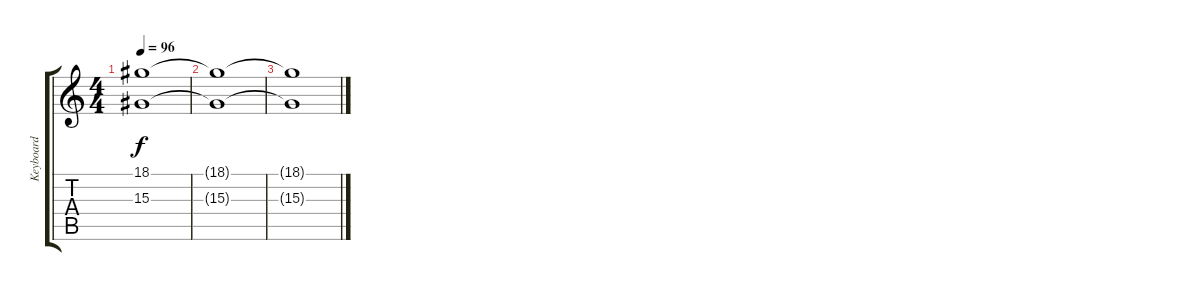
\track ("Keyboard" "Keyboard") {instrument tremolostrings}
\staff {score tabs}
\tuning (D4 A3 F3 C3 G2 C2) {hide}
\ts (4 4)
\tempo 96
\clef g2
\ks c
(18.1{t} 15.3{t}).1{dy f} |
(18.1{t} 15.3{t}).1 |
(18.1{t} 15.3{t}).1
